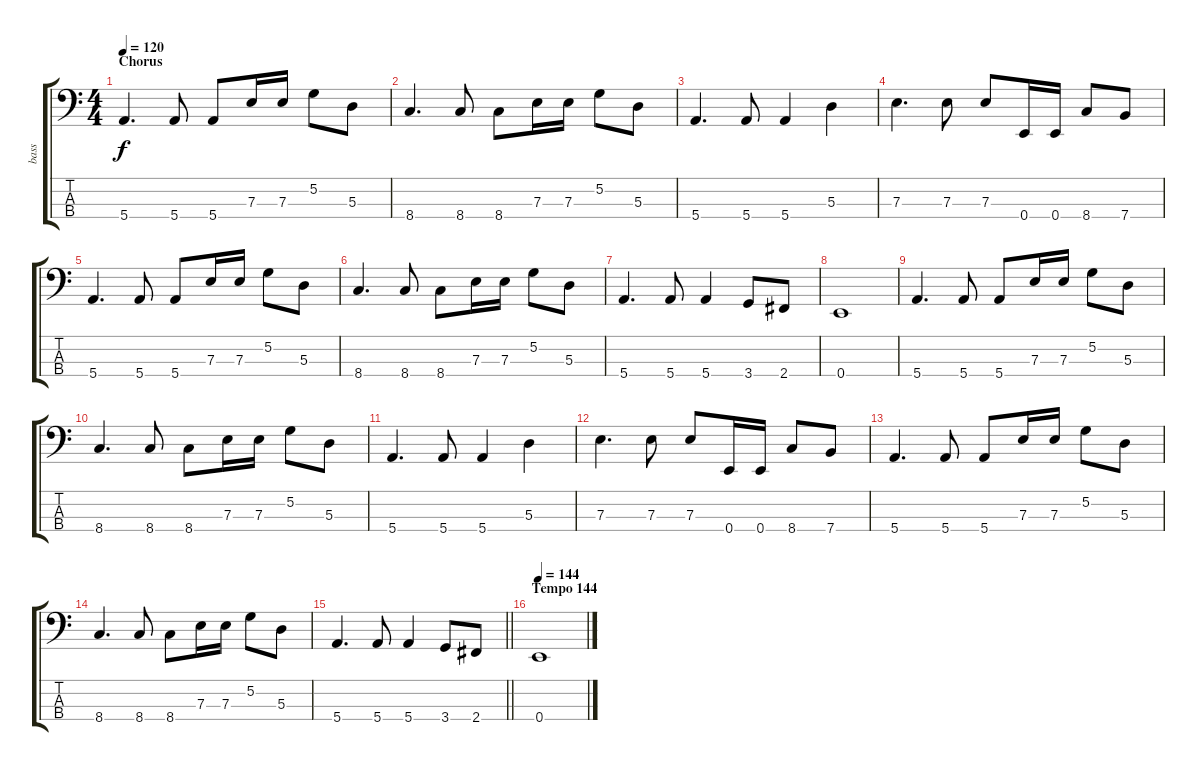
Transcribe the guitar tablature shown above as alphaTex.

\track ("bass" "bass") {instrument electricbassfinger}
\staff {score tabs}
\tuning (G2 D2 A1 E1) {hide}
\ts (4 4)
\section ("" "Chorus")
\tempo 120
\clef f4
\ks aminor
5.4.4{d dy f} 5.4.8 5.4.8 7.3.16 7.3.16 5.2.8 5.3.8 |
8.4.4{d} 8.4.8 8.4.8 7.3.16 7.3.16 5.2.8 5.3.8 |
\ks c
5.4.4{d} 5.4.8 5.4.4 5.3.4 |
7.3.4{d} 7.3.8 7.3.8 0.4.16 0.4.16 8.4.8 7.4.8 |
5.4.4{d} 5.4.8 5.4.8 7.3.16 7.3.16 5.2.8 5.3.8 |
8.4.4{d} 8.4.8 8.4.8 7.3.16 7.3.16 5.2.8 5.3.8 |
5.4.4{d} 5.4.8 5.4.4 3.4.8 2.4.8 |
0.4.1 |
5.4.4{d} 5.4.8 5.4.8 7.3.16 7.3.16 5.2.8 5.3.8 |
8.4.4{d} 8.4.8 8.4.8 7.3.16 7.3.16 5.2.8 5.3.8 |
5.4.4{d} 5.4.8 5.4.4 5.3.4 |
7.3.4{d} 7.3.8 7.3.8 0.4.16 0.4.16 8.4.8 7.4.8 |
5.4.4{d} 5.4.8 5.4.8 7.3.16 7.3.16 5.2.8 5.3.8 |
8.4.4{d} 8.4.8 8.4.8 7.3.16 7.3.16 5.2.8 5.3.8 |
\barLineRight lightlight
5.4.4{d} 5.4.8 5.4.4 3.4.8 2.4.8 |
\section ("" "Tempo 144")
\tempo 144
0.4.1
